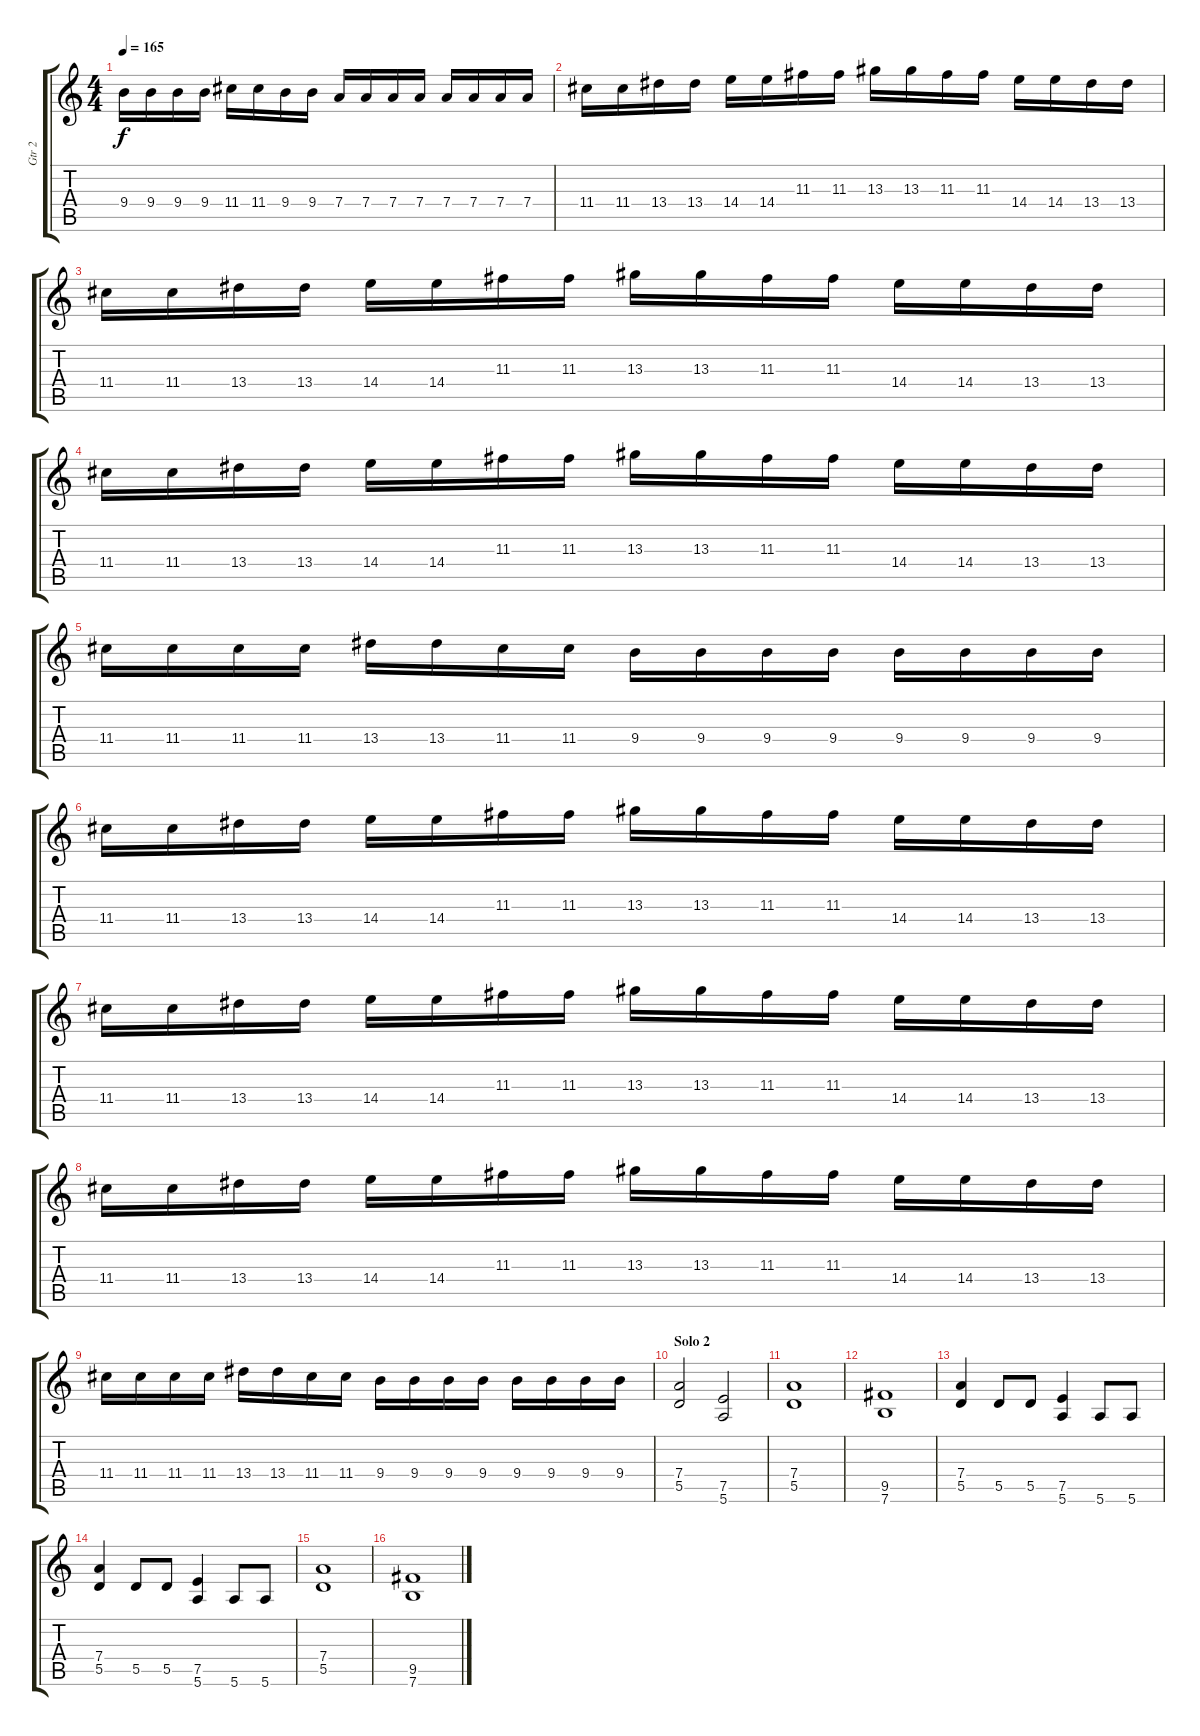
\track ("Gtr 2" "Gtr 2") {instrument distortionguitar}
\staff {score tabs}
\tuning (E4 B3 G3 D3 A2 E2) {hide}
\ts (4 4)
\tempo 165
\clef g2
\ks c
9.4.16{dy f} 9.4.16 9.4.16 9.4.16 11.4.16 11.4.16 9.4.16 9.4.16 7.4.16 7.4.16 7.4.16 7.4.16 7.4.16 7.4.16 7.4.16 7.4.16 |
11.4.16 11.4.16 13.4.16 13.4.16 14.4.16 14.4.16 11.3.16 11.3.16 13.3.16 13.3.16 11.3.16 11.3.16 14.4.16 14.4.16 13.4.16 13.4.16 |
11.4.16 11.4.16 13.4.16 13.4.16 14.4.16 14.4.16 11.3.16 11.3.16 13.3.16 13.3.16 11.3.16 11.3.16 14.4.16 14.4.16 13.4.16 13.4.16 |
11.4.16 11.4.16 13.4.16 13.4.16 14.4.16 14.4.16 11.3.16 11.3.16 13.3.16 13.3.16 11.3.16 11.3.16 14.4.16 14.4.16 13.4.16 13.4.16 |
11.4.16 11.4.16 11.4.16 11.4.16 13.4.16 13.4.16 11.4.16 11.4.16 9.4.16 9.4.16 9.4.16 9.4.16 9.4.16 9.4.16 9.4.16 9.4.16 |
11.4.16 11.4.16 13.4.16 13.4.16 14.4.16 14.4.16 11.3.16 11.3.16 13.3.16 13.3.16 11.3.16 11.3.16 14.4.16 14.4.16 13.4.16 13.4.16 |
11.4.16 11.4.16 13.4.16 13.4.16 14.4.16 14.4.16 11.3.16 11.3.16 13.3.16 13.3.16 11.3.16 11.3.16 14.4.16 14.4.16 13.4.16 13.4.16 |
11.4.16 11.4.16 13.4.16 13.4.16 14.4.16 14.4.16 11.3.16 11.3.16 13.3.16 13.3.16 11.3.16 11.3.16 14.4.16 14.4.16 13.4.16 13.4.16 |
11.4.16 11.4.16 11.4.16 11.4.16 13.4.16 13.4.16 11.4.16 11.4.16 9.4.16 9.4.16 9.4.16 9.4.16 9.4.16 9.4.16 9.4.16 9.4.16 |
\section ("" "Solo 2")
(7.4 5.5).2 (7.5 5.6).2 |
(7.4 5.5).1 |
(9.5 7.6).1 |
(7.4 5.5).4 5.5.8 5.5.8 (7.5 5.6).4 5.6.8 5.6.8 |
(7.4 5.5).4 5.5.8 5.5.8 (7.5 5.6).4 5.6.8 5.6.8 |
(7.4 5.5).1 |
(9.5 7.6).1
